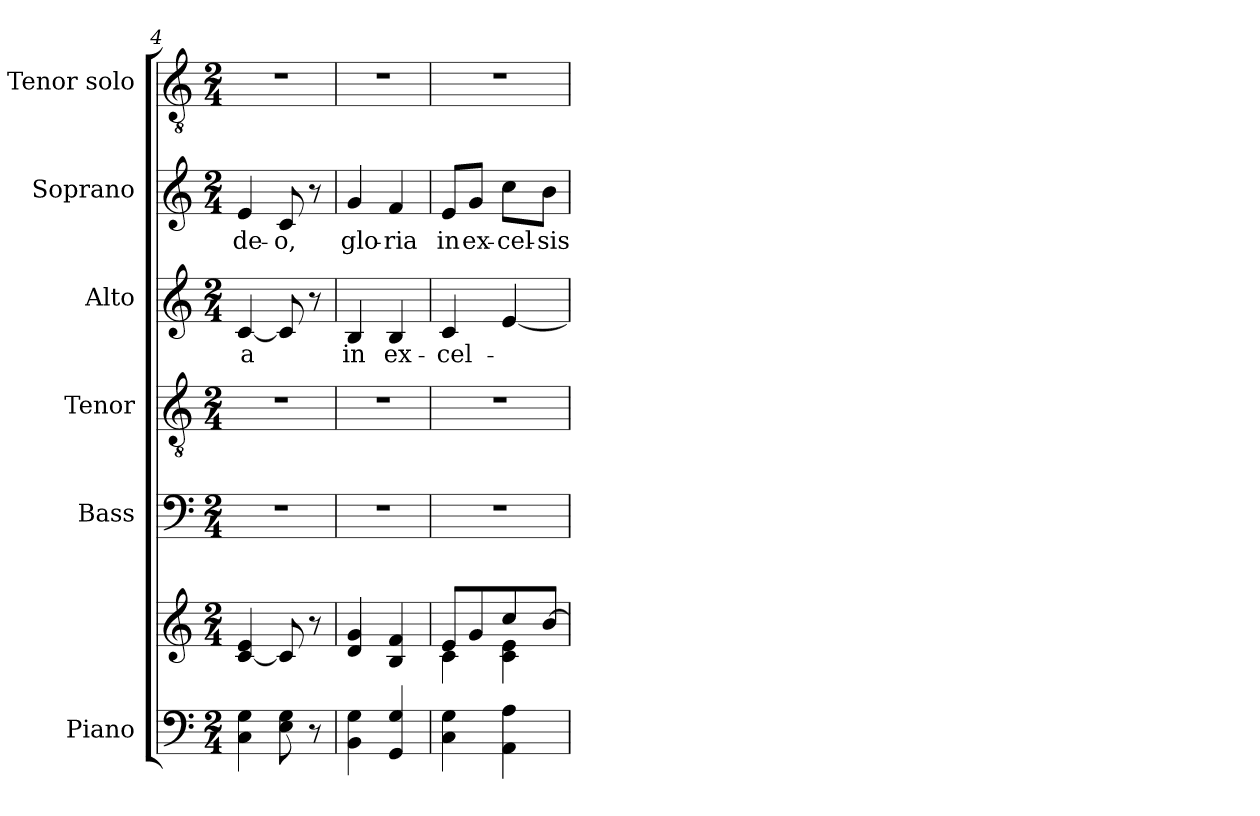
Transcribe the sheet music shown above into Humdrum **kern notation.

**kern	**kern	**kern	**kern	**kern	**text	**kern	**text	**kern
*part6	*part6	*part5	*part4	*part3	*part3	*part2	*part2	*part1
*staff7	*staff6	*staff5	*staff4	*staff3	*staff3	*staff2	*staff2	*staff1
*I"Piano	*	*I"Bass	*I"Tenor	*I"Alto	*	*I"Soprano	*	*I"Tenor solo
*I'Pno.	*	*I'B.	*I'T.	*I'A.	*	*I'S.	*	*I'T.s
*clefF4	*clefG2	*clefF4	*clefGv2	*clefG2	*	*clefG2	*	*clefGv2
*k[]	*k[]	*k[]	*k[]	*k[]	*	*k[]	*	*k[]
*M2/4	*M2/4	*M2/4	*M2/4	*M2/4	*	*M2/4	*	*M2/4
=4	=4	=4	=4	=4	=4	=4	=4	=4
!	!	!	!	!	!LO:LY:b	!	!LO:LY:b	!
4C\ 4G\	[4c/ 4e/	2r	2r	[4c/	-a	4e/	de-	2r
!	!	!	!	!	!	!	!LO:LY:b	!
8E\ 8G\	8c/]	.	.	8c/]	.	8c/	-o,	.
8r	8r	.	.	8r	.	8r	.	.
=5	=5	=5	=5	=5	=5	=5	=5	=5
!	!	!	!	!	!LO:LY:b	!	!LO:LY:b	!
4BB\ 4G\	4d/ 4g/	2r	2r	4B/	in	4g/	glo-	2r
!	!	!	!	!	!LO:LY:b	!	!LO:LY:b	!
4GG/ 4G/	4B/ 4f/	.	.	4B/	ex-	4f/	-ria	.
=6	=6	=6	=6	=6	=6	=6	=6	=6
*	*^	*	*	*	*	*	*	*
!	!	!	!	!	!	!LO:LY:b	!	!LO:LY:b	!
4C\ 4G\	8e/L	4c\	2r	2r	4c/	-cel-	8e/L	in	2r
!	!	!	!	!	!	!	!	!LO:LY:b	!
.	8g/	.	.	.	.	.	8g/J	ex-	.
!	!	!	!	!	!	!	!	!LO:LY:b	!
4AA\ 4A\	8cc/	4c\ 4e\	.	.	[4e/	.	8cc\L	-cel-	.
!	!	!	!	!	!	!	!	!LO:LY:b	!
.	[8b/J	.	.	.	.	.	8b\J	-sis	.
*	*v	*v	*	*	*	*	*	*	*
=	=	=	=	=	=	=	=	=
*-	*-	*-	*-	*-	*-	*-	*-	*-
